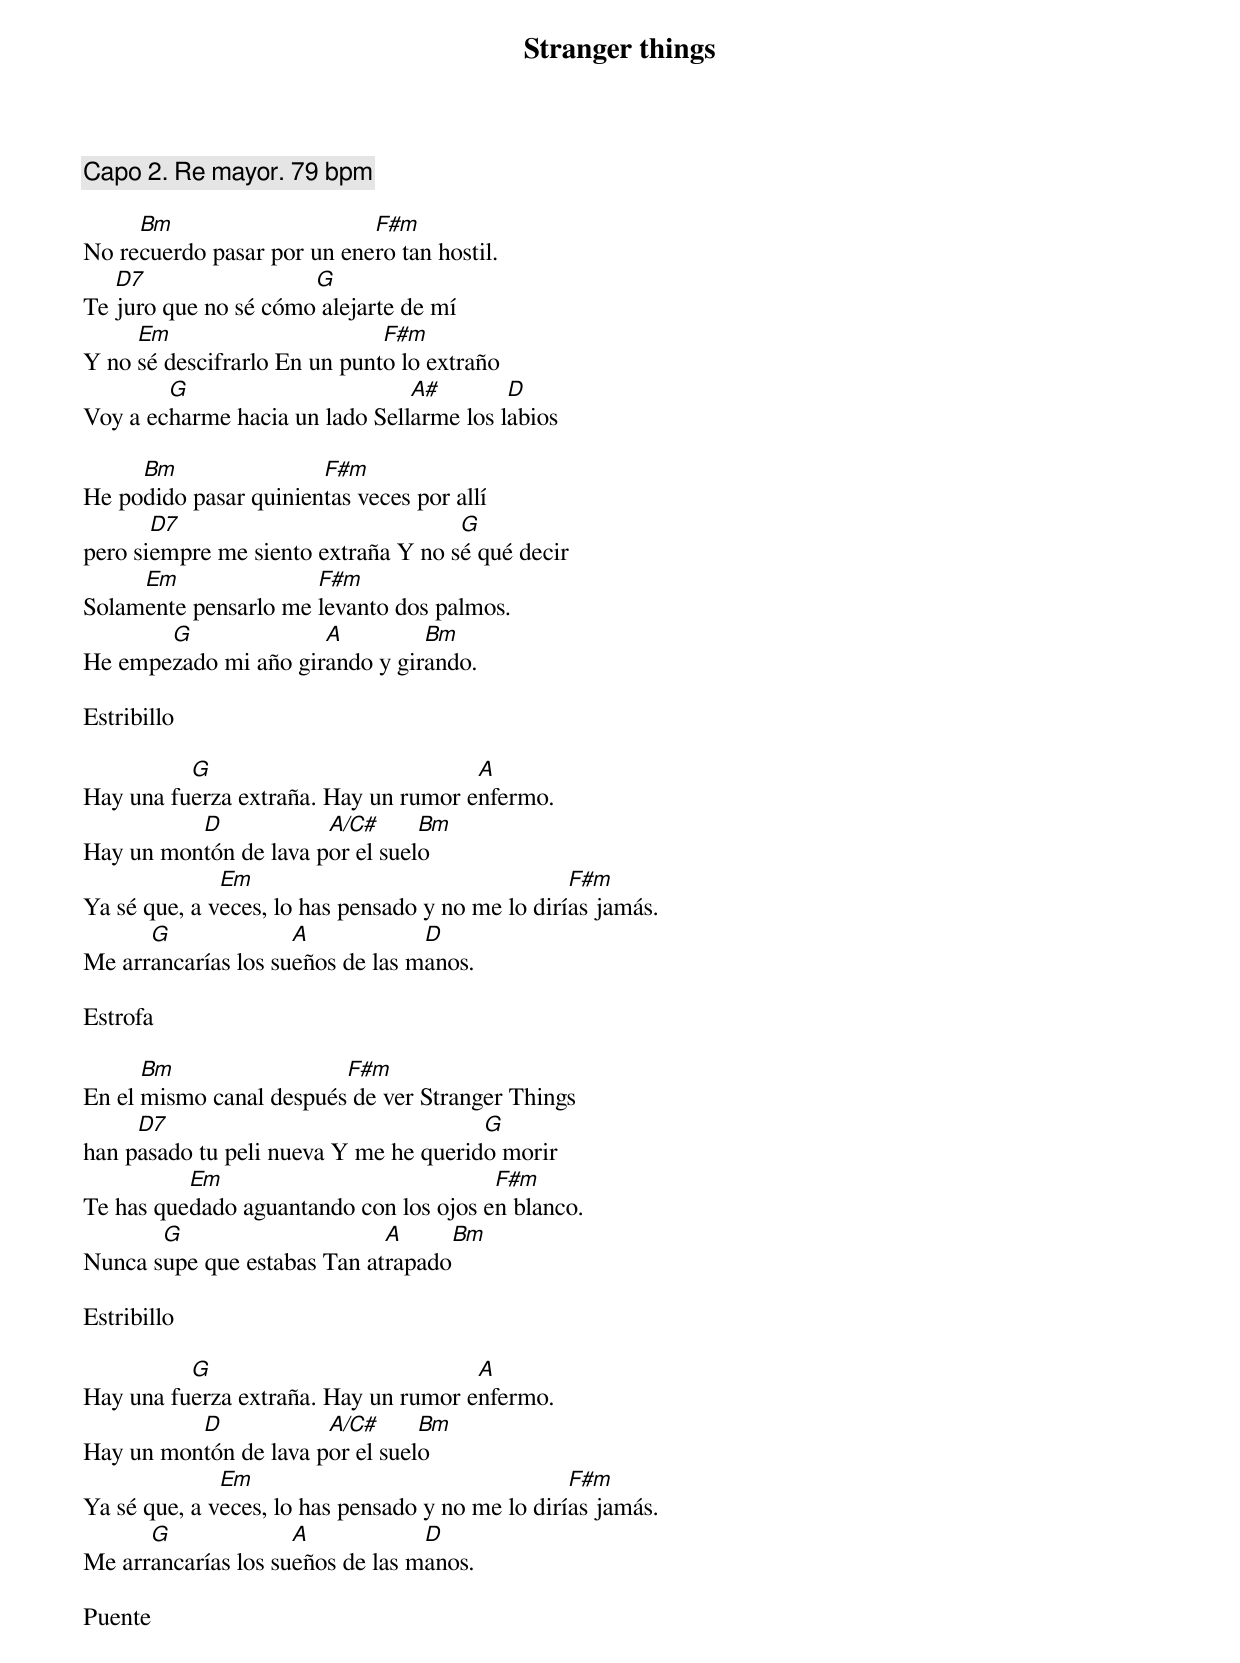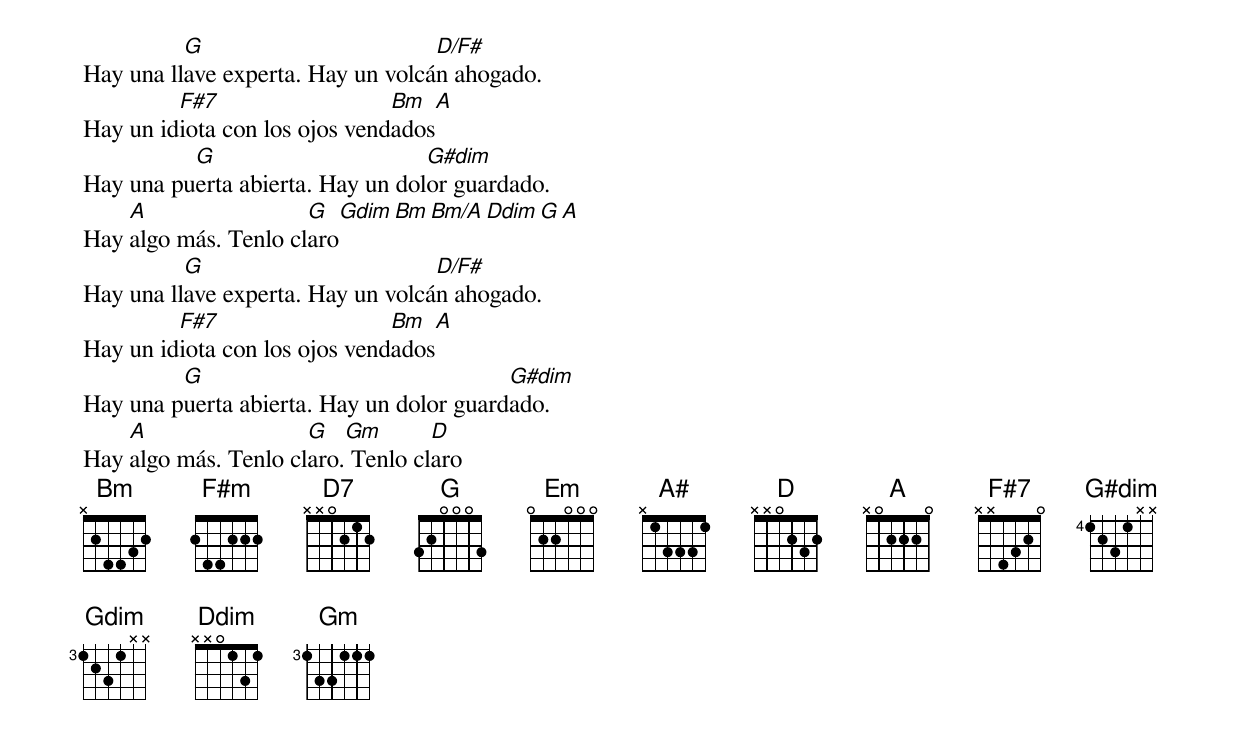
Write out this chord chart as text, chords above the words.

Stranger things

Capo 2. Re mayor. 79 bpm

     Bm  	            F#m
No recuerdo pasar por un enero tan hostil.
   D7  	              G
Te juro que no sé cómo alejarte de mí
     Em			      F#m
Y no sé descifrarlo En un punto lo extraño
        G                       A#        D
Voy a echarme hacia un lado Sellarme los labios

     Bm		       F#m
He podido pasar quinientas veces por allí
       D7                            G
pero siempre me siento extraña Y no sé qué decir
     Em	              F#m
Solamente pensarlo me levanto dos palmos.
       G              A		Bm
He empezado mi año girando y girando.

Estribillo

          G			      A
Hay una fuerza extraña. Hay un rumor enfermo.
          D            A/C#      Bm
Hay un montón de lava por el suelo
              Em			          F#m
Ya sé que, a veces, lo has pensado y no me lo dirías jamás.
      G		     A            D
Me arrancarías los sueños de las manos.

Estrofa

      Bm	         F#m
En el mismo canal después de ver Stranger Things
     D7		     	               G
han pasado tu peli nueva Y me he querido morir
          Em			        F#m
Te has quedado aguantando con los ojos en blanco.
       G  	             A      Bm
Nunca supe que estabas Tan atrapado

Estribillo

          G			      A
Hay una fuerza extraña. Hay un rumor enfermo.
          D            A/C#      Bm
Hay un montón de lava por el suelo
              Em			          F#m
Ya sé que, a veces, lo has pensado y no me lo dirías jamás.
      G		     A            D
Me arrancarías los sueños de las manos.

Puente

          G 		           D/F#
Hay una llave experta. Hay un volcán ahogado.
         F#7                   Bm  A
Hay un idiota con los ojos vendados
          G			  G#dim
Hay una puerta abierta. Hay un dolor guardado.
    A                 G    Gdim Bm Bm/A Ddim G  A
Hay algo más. Tenlo claro
          G 		           D/F#
Hay una llave experta. Hay un volcán ahogado.
         F#7                   Bm      A
Hay un idiota con los ojos vendados
         G	  		          G#dim
Hay una puerta abierta. Hay un dolor guardado.
    A                 G   Gm       D
Hay algo más. Tenlo claro. Tenlo claro
